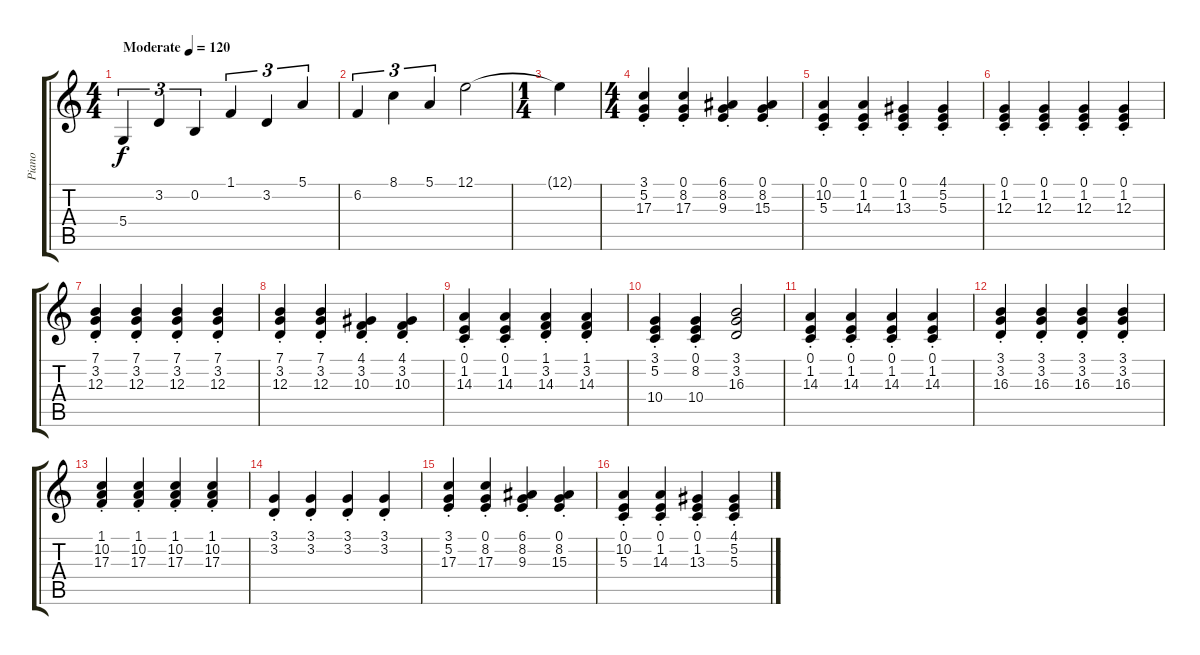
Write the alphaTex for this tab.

\track ("Piano" "Piano") {instrument electricgrandpiano}
\staff {score tabs}
\tuning (E4 B3 G3 D3 A2 E2) {hide}
\ts (4 4)
\tempo (120 "Moderate")
\clef g2
\ks c
5.4.4{tu (3 2) dy f instrument electricgrandpiano} 3.2.4{tu (3 2)} 0.2.4{tu (3 2)} 1.1.4{tu (3 2)} 3.2.4{tu (3 2)} 5.1.4{tu (3 2)} |
6.2.4{tu (3 2)} 8.1.4{tu (3 2)} 5.1.4{tu (3 2)} 12.1.2 |
\ts (1 4)
12.1{t}.4 |
\ts (4 4)
(3.1{st} 5.2{st} 17.3{st}).4 (0.1{st} 8.2{st} 17.3{st}).4 (6.1{st} 8.2{st} 9.3{st}).4 (0.1{st} 8.2{st} 15.3{st}).4 |
(0.1{st} 10.2{st} 5.3{st}).4 (0.1{st} 1.2{st} 14.3{st}).4 (0.1{st} 1.2{st} 13.3{st}).4 (4.1{st} 5.2{st} 5.3{st}).4 |
(0.1{st} 1.2{st} 12.3{st}).4 (0.1{st} 1.2{st} 12.3{st}).4 (0.1{st} 1.2{st} 12.3{st}).4 (0.1{st} 1.2{st} 12.3{st}).4 |
(7.1{st} 3.2{st} 12.3{st}).4 (7.1{st} 3.2{st} 12.3{st}).4 (7.1{st} 3.2{st} 12.3{st}).4 (7.1{st} 3.2{st} 12.3{st}).4 |
(7.1{st} 3.2{st} 12.3{st}).4 (7.1{st} 3.2{st} 12.3{st}).4 (4.1{st} 3.2{st} 10.3{st}).4 (4.1{st} 3.2{st} 10.3{st}).4 |
(0.1{st} 1.2{st} 14.3{st}).4 (0.1{st} 1.2{st} 14.3{st}).4 (1.1{st} 3.2{st} 14.3{st}).4 (1.1{st} 3.2{st} 14.3{st}).4 |
(3.1{st} 5.2{st} 10.4{st}).4 (0.1{st} 8.2{st} 10.4{st}).4 (3.1 3.2 16.3).2 |
(0.1{st} 1.2{st} 14.3{st}).4 (0.1{st} 1.2{st} 14.3{st}).4 (0.1{st} 1.2{st} 14.3{st}).4 (0.1{st} 1.2{st} 14.3{st}).4 |
(3.1{st} 3.2{st} 16.3{st}).4 (3.1{st} 3.2{st} 16.3{st}).4 (3.1{st} 3.2{st} 16.3{st}).4 (3.1{st} 3.2{st} 16.3{st}).4 |
(1.1{st} 10.2{st} 17.3{st}).4 (1.1{st} 10.2{st} 17.3{st}).4 (1.1{st} 10.2{st} 17.3{st}).4 (1.1{st} 10.2{st} 17.3{st}).4 |
(3.1{st} 3.2{st}).4 (3.1{st} 3.2{st}).4 (3.1{st} 3.2{st}).4 (3.1{st} 3.2{st}).4 |
(3.1{st} 5.2{st} 17.3{st}).4 (0.1{st} 8.2{st} 17.3{st}).4 (6.1{st} 8.2{st} 9.3{st}).4 (0.1{st} 8.2{st} 15.3{st}).4 |
(0.1{st} 10.2{st} 5.3{st}).4 (0.1{st} 1.2{st} 14.3{st}).4 (0.1{st} 1.2{st} 13.3{st}).4 (4.1{st} 5.2{st} 5.3{st}).4
